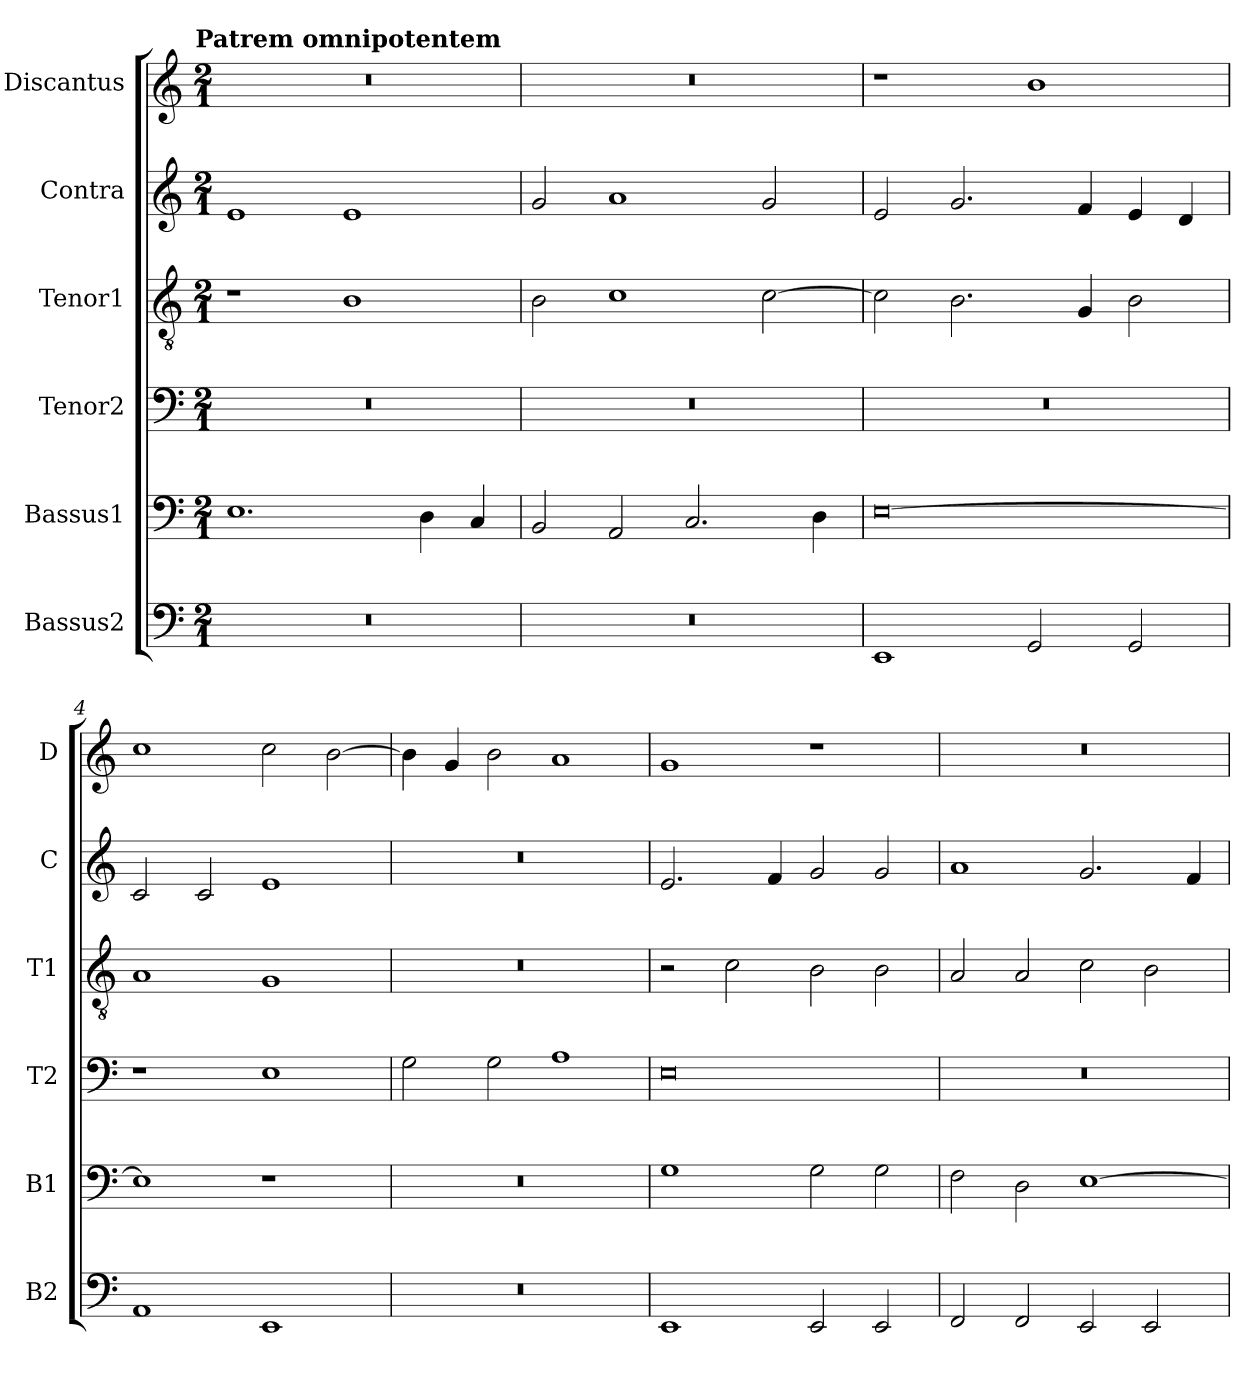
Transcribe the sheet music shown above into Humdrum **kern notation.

**kern	**kern	**kern	**kern	**kern	**kern
*part6	*part5	*part4	*part3	*part2	*part1
*staff6	*staff5	*staff4	*staff3	*staff2	*staff1
*I"Bassus2	*I"Bassus1	*I"Tenor2	*I"Tenor1	*I"Contra	*I"Discantus
*I'B2	*I'B1	*I'T2	*I'T1	*I'C	*I'D
*clefF4	*clefF4	*clefF4	*clefGv2	*clefG2	*clefG2
*k[]	*k[]	*k[]	*k[]	*k[]	*k[]
!!LO:TX:omd:t=Patrem omnipotentem
*M2/1	*M2/1	*M2/1	*M2/1	*M2/1	*M2/1
=1	=1	=1	=1	=1	=1
0r	1.E	0r	1r	1e	0r
.	.	.	1B	1e	.
.	4D\	.	.	.	.
.	4C/	.	.	.	.
=2	=2	=2	=2	=2	=2
0r	2BB/	0r	2B\	2g/	0r
.	2AA/	.	1c	1a	.
.	2.C/	.	.	.	.
.	.	.	[2c\	2g/	.
.	4D\	.	.	.	.
=3	=3	=3	=3	=3	=3
1EE	[0E	0r	2c\]	2e/	1r
.	.	.	2.B\	2.g/	.
2GG/	.	.	.	.	1b
.	.	.	4G/	4f/	.
2GG/	.	.	2B\	4e/	.
.	.	.	.	4d/	.
=4	=4	=4	=4	=4	=4
1AA	1E]	1r	1A	2c/	1cc
.	.	.	.	2c/	.
1EE	1r	1E	1G	1e	2cc\
.	.	.	.	.	[2b\
=5	=5	=5	=5	=5	=5
0r	0r	2G\	0r	0r	4b\]
.	.	.	.	.	4g/
.	.	2G\	.	.	2b\
.	.	1A	.	.	1a
=6	=6	=6	=6	=6	=6
1EE	1G	0E	2r	2.e/	1g
.	.	.	2c\	.	.
.	.	.	.	4f/	.
2EE/	2G\	.	2B\	2g/	1r
2EE/	2G\	.	2B\	2g/	.
=7	=7	=7	=7	=7	=7
2FF/	2F\	0r	2A/	1a	0r
2FF/	2D\	.	2A/	.	.
2EE/	[1E	.	2c\	2.g/	.
2EE/	.	.	2B\	.	.
.	.	.	.	4f/	.
=	=	=	=	=	=
*-	*-	*-	*-	*-	*-
